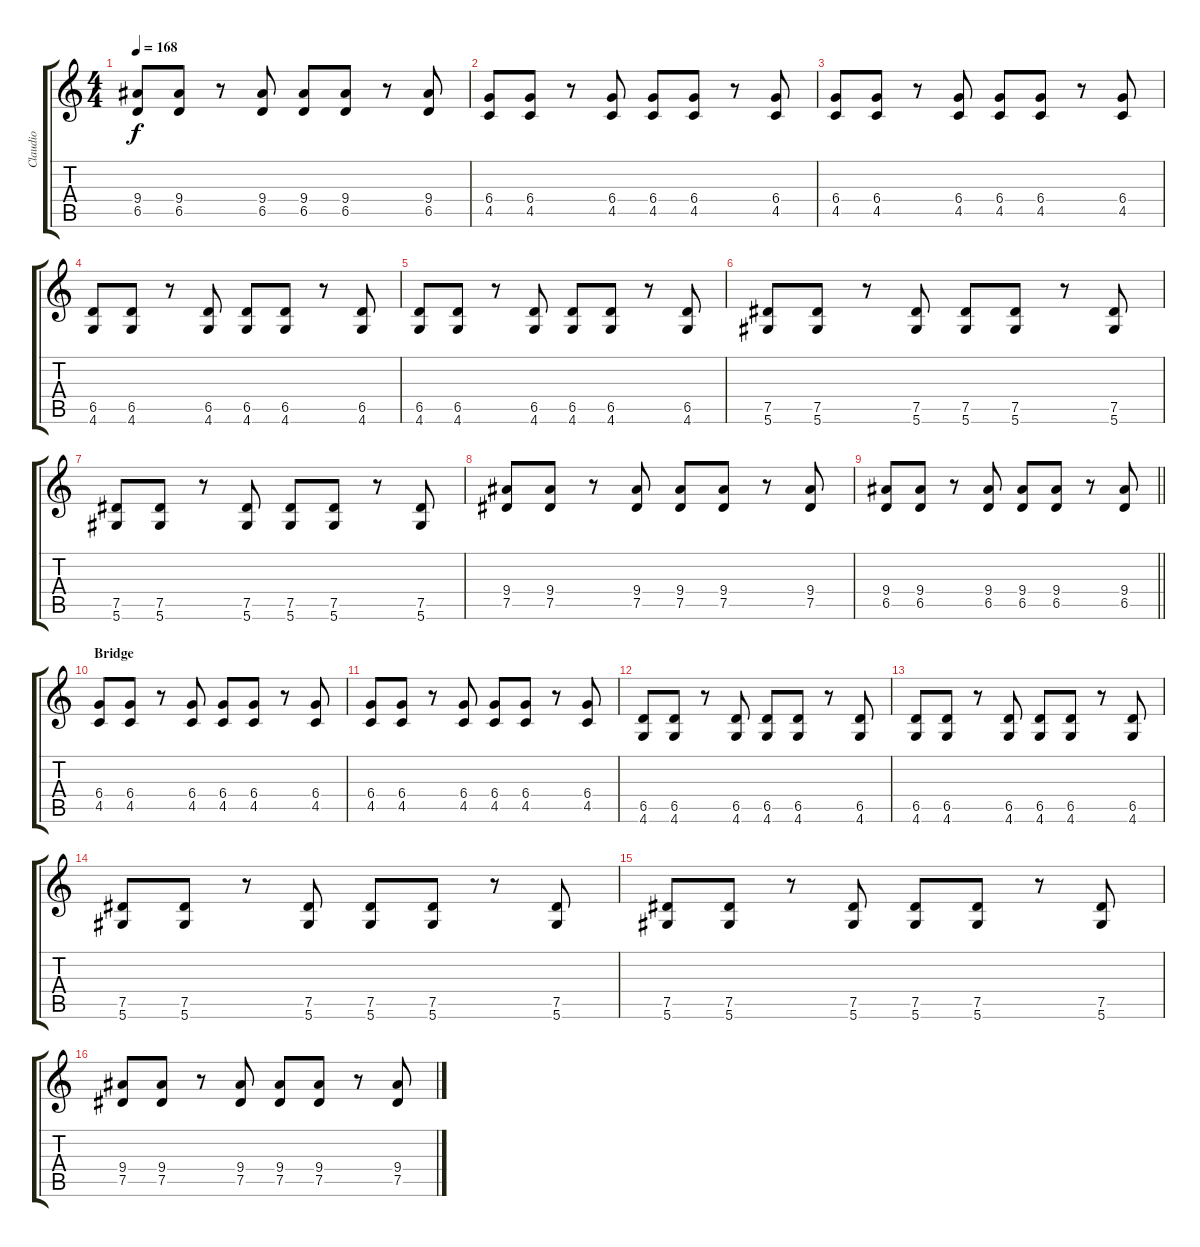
\track ("Claudio" "Claudio") {instrument overdrivenguitar}
\staff {score tabs}
\tuning (Eb4 Bb3 Gb3 Db3 Ab2 Eb2) {hide}
\ts (4 4)
\tempo 168
\clef g2
\ks c
(9.4 6.5).8{dy f} (9.4 6.5).8 r.8 (9.4 6.5).8 (9.4 6.5).8 (9.4 6.5).8 r.8 (9.4 6.5).8 |
(6.4 4.5).8 (6.4 4.5).8 r.8 (6.4 4.5).8 (6.4 4.5).8 (6.4 4.5).8 r.8 (6.4 4.5).8 |
(6.4 4.5).8 (6.4 4.5).8 r.8 (6.4 4.5).8 (6.4 4.5).8 (6.4 4.5).8 r.8 (6.4 4.5).8 |
(6.5 4.6).8 (6.5 4.6).8 r.8 (6.5 4.6).8 (6.5 4.6).8 (6.5 4.6).8 r.8 (6.5 4.6).8 |
(6.5 4.6).8 (6.5 4.6).8 r.8 (6.5 4.6).8 (6.5 4.6).8 (6.5 4.6).8 r.8 (6.5 4.6).8 |
(7.5 5.6).8 (7.5 5.6).8 r.8 (7.5 5.6).8 (7.5 5.6).8 (7.5 5.6).8 r.8 (7.5 5.6).8 |
(7.5 5.6).8 (7.5 5.6).8 r.8 (7.5 5.6).8 (7.5 5.6).8 (7.5 5.6).8 r.8 (7.5 5.6).8 |
(9.4 7.5).8 (9.4 7.5).8 r.8 (9.4 7.5).8 (9.4 7.5).8 (9.4 7.5).8 r.8 (9.4 7.5).8 |
\barLineRight lightlight
(9.4 6.5).8 (9.4 6.5).8 r.8 (9.4 6.5).8 (9.4 6.5).8 (9.4 6.5).8 r.8 (9.4 6.5).8 |
\section ("" "Bridge")
(6.4 4.5).8 (6.4 4.5).8 r.8 (6.4 4.5).8 (6.4 4.5).8 (6.4 4.5).8 r.8 (6.4 4.5).8 |
(6.4 4.5).8 (6.4 4.5).8 r.8 (6.4 4.5).8 (6.4 4.5).8 (6.4 4.5).8 r.8 (6.4 4.5).8 |
(6.5 4.6).8 (6.5 4.6).8 r.8 (6.5 4.6).8 (6.5 4.6).8 (6.5 4.6).8 r.8 (6.5 4.6).8 |
(6.5 4.6).8 (6.5 4.6).8 r.8 (6.5 4.6).8 (6.5 4.6).8 (6.5 4.6).8 r.8 (6.5 4.6).8 |
(7.5 5.6).8 (7.5 5.6).8 r.8 (7.5 5.6).8 (7.5 5.6).8 (7.5 5.6).8 r.8 (7.5 5.6).8 |
(7.5 5.6).8 (7.5 5.6).8 r.8 (7.5 5.6).8 (7.5 5.6).8 (7.5 5.6).8 r.8 (7.5 5.6).8 |
(9.4 7.5).8 (9.4 7.5).8 r.8 (9.4 7.5).8 (9.4 7.5).8 (9.4 7.5).8 r.8 (9.4 7.5).8
